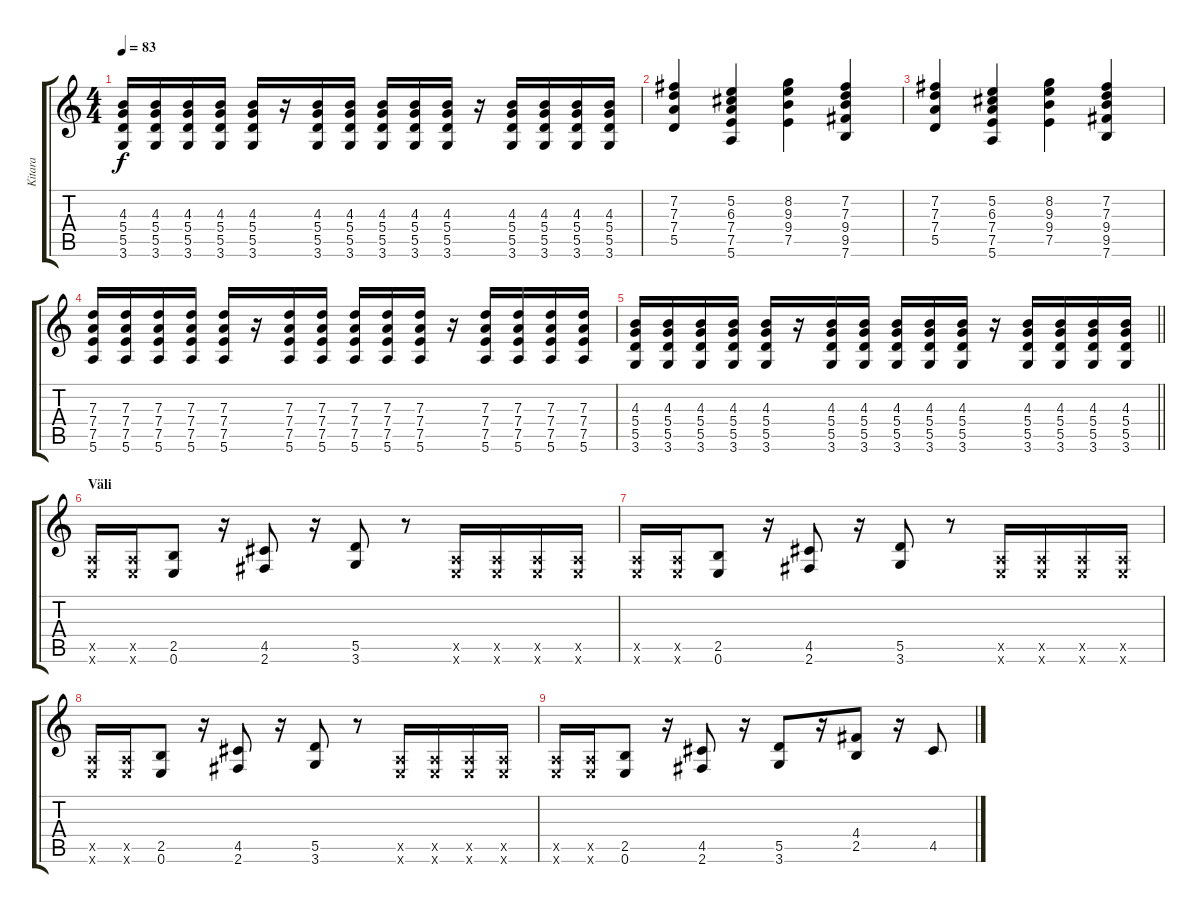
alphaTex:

\track ("Kitara" "Kitara") {instrument electricguitarclean}
\staff {score tabs}
\tuning (E4 B3 G3 D3 A2 E2) {hide}
\ts (4 4)
\tempo 83
\clef g2
\ks c
(4.3 5.4 5.5 3.6).16{dy f} (4.3 5.4 5.5 3.6).16 (4.3 5.4 5.5 3.6).16 (4.3 5.4 5.5 3.6).16 (4.3 5.4 5.5 3.6).16 r.16 (4.3 5.4 5.5 3.6).16 (4.3 5.4 5.5 3.6).16 (4.3 5.4 5.5 3.6).16 (4.3 5.4 5.5 3.6).16 (4.3 5.4 5.5 3.6).16 r.16 (4.3 5.4 5.5 3.6).16 (4.3 5.4 5.5 3.6).16 (4.3 5.4 5.5 3.6).16 (4.3 5.4 5.5 3.6).16 |
(7.2 7.3 7.4 5.5).4 (5.2 6.3 7.4 7.5 5.6).4 (8.2 9.3 9.4 7.5).4 (7.2 7.3 9.4 9.5 7.6).4 |
(7.2 7.3 7.4 5.5).4 (5.2 6.3 7.4 7.5 5.6).4 (8.2 9.3 9.4 7.5).4 (7.2 7.3 9.4 9.5 7.6).4 |
(7.3 7.4 7.5 5.6).16 (7.3 7.4 7.5 5.6).16 (7.3 7.4 7.5 5.6).16 (7.3 7.4 7.5 5.6).16 (7.3 7.4 7.5 5.6).16 r.16 (7.3 7.4 7.5 5.6).16 (7.3 7.4 7.5 5.6).16 (7.3 7.4 7.5 5.6).16 (7.3 7.4 7.5 5.6).16 (7.3 7.4 7.5 5.6).16 r.16 (7.3 7.4 7.5 5.6).16 (7.3 7.4 7.5 5.6).16 (7.3 7.4 7.5 5.6).16 (7.3 7.4 7.5 5.6).16 |
\barLineRight lightlight
(4.3 5.4 5.5 3.6).16 (4.3 5.4 5.5 3.6).16 (4.3 5.4 5.5 3.6).16 (4.3 5.4 5.5 3.6).16 (4.3 5.4 5.5 3.6).16 r.16 (4.3 5.4 5.5 3.6).16 (4.3 5.4 5.5 3.6).16 (4.3 5.4 5.5 3.6).16 (4.3 5.4 5.5 3.6).16 (4.3 5.4 5.5 3.6).16 r.16 (4.3 5.4 5.5 3.6).16 (4.3 5.4 5.5 3.6).16 (4.3 5.4 5.5 3.6).16 (4.3 5.4 5.5 3.6).16 |
\section ("" "Väli")
(0.5{x} 0.6{x}).16 (0.5{x} 0.6{x}).16 (2.5 0.6).8 r.16 (4.5 2.6).8 r.16 (5.5 3.6).8 r.8 (0.5{x} 0.6{x}).16 (0.5{x} 0.6{x}).16 (0.5{x} 0.6{x}).16 (0.5{x} 0.6{x}).16 |
(0.5{x} 0.6{x}).16 (0.5{x} 0.6{x}).16 (2.5 0.6).8 r.16 (4.5 2.6).8 r.16 (5.5 3.6).8 r.8 (0.5{x} 0.6{x}).16 (0.5{x} 0.6{x}).16 (0.5{x} 0.6{x}).16 (0.5{x} 0.6{x}).16 |
(0.5{x} 0.6{x}).16 (0.5{x} 0.6{x}).16 (2.5 0.6).8 r.16 (4.5 2.6).8 r.16 (5.5 3.6).8 r.8 (0.5{x} 0.6{x}).16 (0.5{x} 0.6{x}).16 (0.5{x} 0.6{x}).16 (0.5{x} 0.6{x}).16 |
(0.5{x} 0.6{x}).16 (0.5{x} 0.6{x}).16 (2.5 0.6).8 r.16 (4.5 2.6).8 r.16 (5.5 3.6).8 r.16 (4.4 2.5).8 r.16 4.5.8
